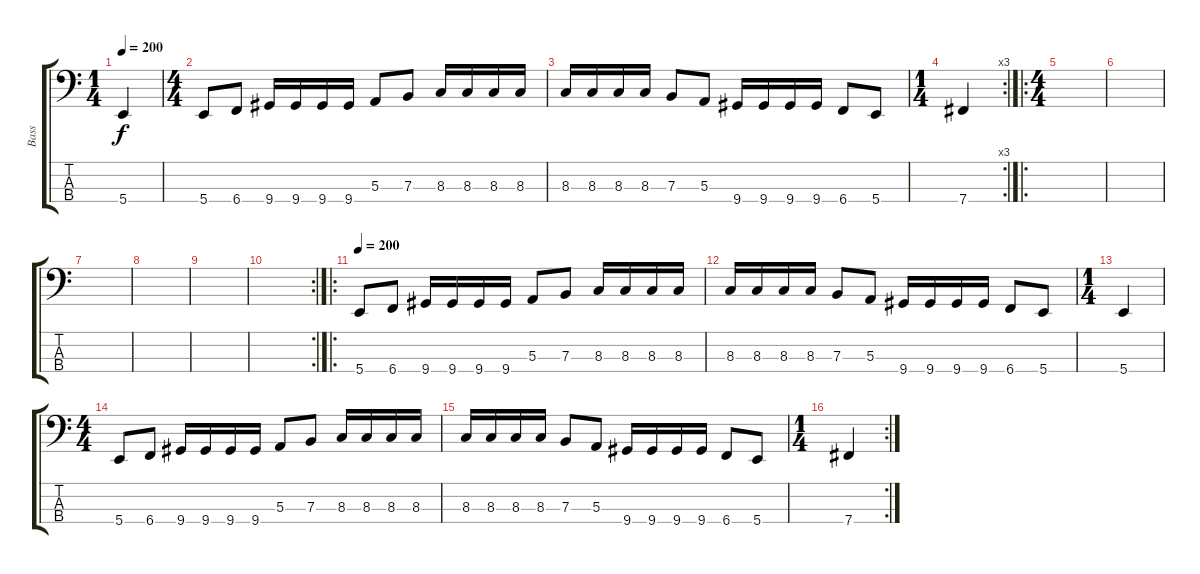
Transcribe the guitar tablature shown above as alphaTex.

\track ("Bass" "Bass") {instrument electricbasspick}
\staff {score tabs}
\tuning (D2 A1 E1 B0) {hide}
\ts (1 4)
\tempo 200
\clef f4
\ks c
5.4.4{dy f} |
\ts (4 4)
5.4.8 6.4.8 9.4.16 9.4.16 9.4.16 9.4.16 5.3.8 7.3.8 8.3.16 8.3.16 8.3.16 8.3.16 |
8.3.16 8.3.16 8.3.16 8.3.16 7.3.8 5.3.8 9.4.16 9.4.16 9.4.16 9.4.16 6.4.8 5.4.8 |
\rc 3
\ts (1 4)
7.4.4 |
\ro
\ts (4 4)
|
|
|
|
|
\rc 2
|
\ro
\tempo 200
5.4.8 6.4.8 9.4.16 9.4.16 9.4.16 9.4.16 5.3.8 7.3.8 8.3.16 8.3.16 8.3.16 8.3.16 |
8.3.16 8.3.16 8.3.16 8.3.16 7.3.8 5.3.8 9.4.16 9.4.16 9.4.16 9.4.16 6.4.8 5.4.8 |
\ts (1 4)
5.4.4 |
\ts (4 4)
5.4.8 6.4.8 9.4.16 9.4.16 9.4.16 9.4.16 5.3.8 7.3.8 8.3.16 8.3.16 8.3.16 8.3.16 |
8.3.16 8.3.16 8.3.16 8.3.16 7.3.8 5.3.8 9.4.16 9.4.16 9.4.16 9.4.16 6.4.8 5.4.8 |
\rc 2
\ts (1 4)
7.4.4
